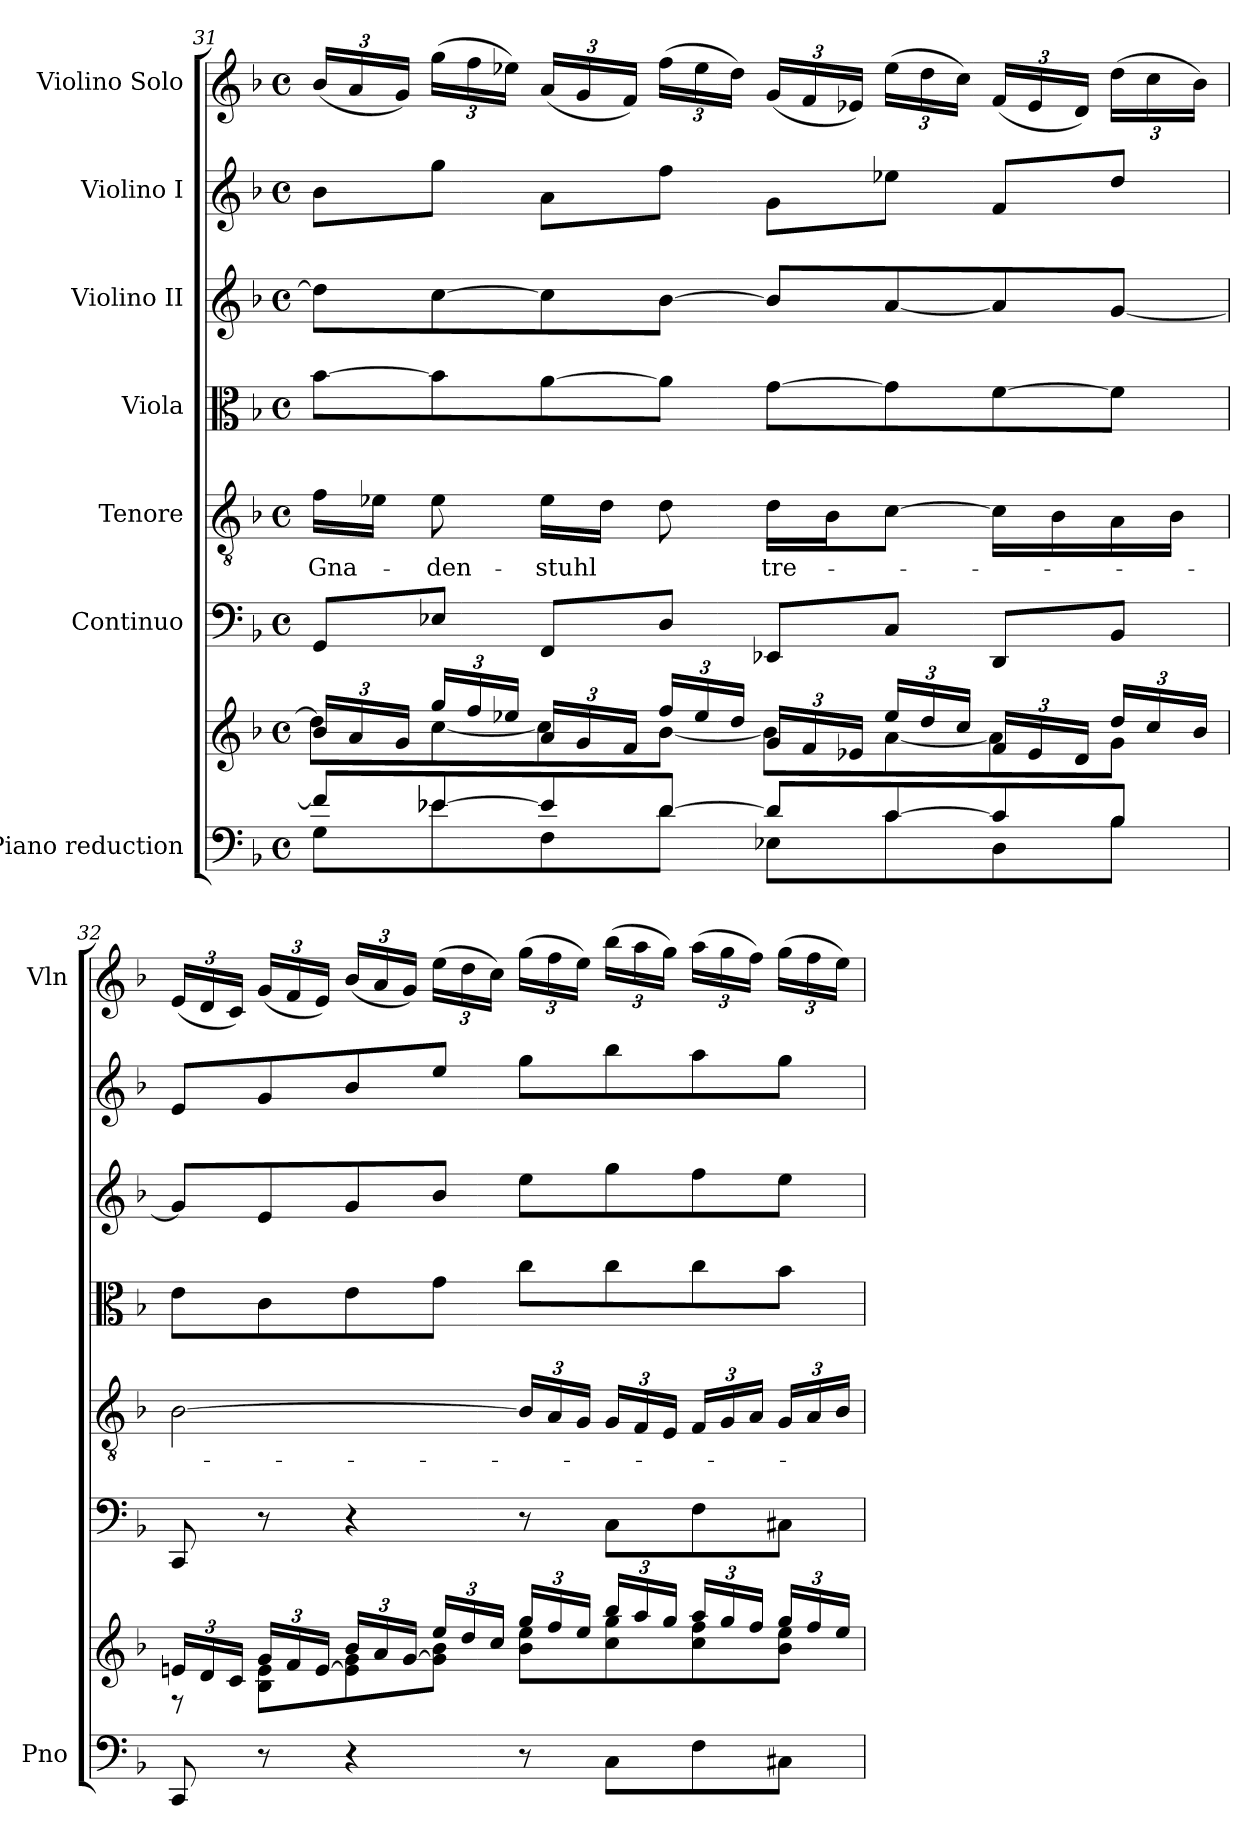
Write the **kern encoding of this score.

**kern	**kern	**kern	**kern	**text	**kern	**kern	**kern	**kern
*part7	*part7	*part6	*part5	*part5	*part4	*part3	*part2	*part1
*staff8	*staff7	*staff6	*staff5	*staff5	*staff4	*staff3	*staff2	*staff1
*I"Piano reduction	*	*I"Continuo	*I"Tenore	*	*I"Viola	*I"Violino II	*I"Violino I	*I"Violino Solo
*I'Pno	*	*	*	*	*	*	*	*I'Vln
*clefF4	*clefG2	*clefF4	*clefGv2	*	*clefC3	*clefG2	*clefG2	*clefG2
*k[b-]	*k[b-]	*k[b-]	*k[b-]	*	*k[b-]	*k[b-]	*k[b-]	*k[b-]
*M4/4	*M4/4	*M4/4	*M4/4	*	*M4/4	*M4/4	*M4/4	*M4/4
*met(c)	*met(c)	*met(c)	*met(c)	*	*met(c)	*met(c)	*met(c)	*met(c)
=31	=31	=31	=31	=31	=31	=31	=31	=31
*^	*	*	*	*	*	*	*	*
*	*	*Xbrackettup	*	*	*	*	*	*	*
*	*	*^	*	*	*	*	*	*	*
!	!	!	!	!	!	!LO:LY:b	!	!	!	!
*	*	*	*	*	*	*	*	*	*	*Xbrackettup
8f/L]	8G\L	24b-/LL	8dd\L]	8GG/L	16f\LL	Gna-	[8b-\L	8dd\L]	8b-\L	(24b-/LL
.	.	24a/	.	.	.	.	.	.	.	24a/
.	.	.	.	.	16e-X\JJ	.	.	.	.	.
.	.	24g/JJ	.	.	.	.	.	.	.	24g/JJ)
!	!	!	!	!	!	!LO:LY:b	!	!	!	!
[8e-X/	8e-\	24gg/LL	[8cc\	8E-X/J	8e-\	-den-	8b-\]	[8cc\	8gg\J	(24gg\LL
.	.	24ff/	.	.	.	.	.	.	.	24ff\
.	.	24ee-X/JJ	.	.	.	.	.	.	.	24ee-X\JJ)
!	!	!	!	!	!	!LO:LY:b	!	!	!	!
8e-/]	8F\	24a/LL	8cc\]	8FF/L	16e-\LL	-stuhl	[8a\	8cc\]	8a\L	(24a/LL
.	.	24g/	.	.	.	.	.	.	.	24g/
.	.	.	.	.	16d\JJ	.	.	.	.	.
.	.	24f/JJ	.	.	.	.	.	.	.	24f/JJ)
[8d/J	8d\J	24ff/LL	[8b-\J	8D/J	8d\	.	8a\J]	[8b-\J	8ff\J	(24ff\LL
.	.	24ee-/	.	.	.	.	.	.	.	24ee-\
.	.	24dd/JJ	.	.	.	.	.	.	.	24dd\JJ)
!	!	!	!	!	!	!LO:LY:b	!	!	!	!
8d/L]	8E-X\L	24g/LL	8b-\L]	8EE-X/L	16d\LL	tre-	[8g\L	8b-/L]	8g\L	(24g/LL
.	.	24f/	.	.	.	.	.	.	.	24f/
.	.	.	.	.	16B-\J	.	.	.	.	.
.	.	24e-X/JJ	.	.	.	.	.	.	.	24e-X/JJ)
[8c/	8c\	24ee-/LL	[8a\	8C/J	[8c\J	.	8g\]	[8a/	8ee-X\J	(24ee-\LL
.	.	24dd/	.	.	.	.	.	.	.	24dd\
.	.	24cc/JJ	.	.	.	.	.	.	.	24cc\JJ)
8c/]	8D\	24f/LL	8a\]	8DD/L	16c\LL]	.	[8f\	8a/]	8f/L	(24f/LL
.	.	24e-/	.	.	.	.	.	.	.	24e-/
.	.	.	.	.	16B-\	.	.	.	.	.
.	.	24d/JJ	.	.	.	.	.	.	.	24d/JJ)
8B-/J	8B-\J	24dd/LL	8g\J	8BB-/J	16A\	.	8f\J]	[8g/J	8dd/J	(24dd\LL
.	.	24cc/	.	.	.	.	.	.	.	24cc\
.	.	.	.	.	16B-\JJ	.	.	.	.	.
.	.	24b-/JJ	.	.	.	.	.	.	.	24b-\JJ)
*v	*v	*	*	*	*	*	*	*	*	*
!!LO:LB:g=z
=32	=32	=32	=32	=32	=32	=32	=32	=32	=32
8CC/	24en/LL	8r	8CC/	[2B-\	.	8e\L	8g/L]	8e/L	(24e/LL
.	24d/	.	.	.	.	.	.	.	24d/
.	24c/JJ	.	.	.	.	.	.	.	24c/JJ)
8r	24g/LL	8B-\ 8e\L	8r	.	.	8c\	8e/	8g/	(24g/LL
.	24f/	.	.	.	.	.	.	.	24f/
.	[<24e/JJ	.	.	.	.	.	.	.	24e/JJ)
4r	24b-/LL	8e\] 8g\	4r	.	.	8e\	8g/	8b-/	(24b-/LL
.	24a/	.	.	.	.	.	.	.	24a/
.	[<24g/JJ	.	.	.	.	.	.	.	24g/JJ)
.	24ee/LL	8g\] 8b-\J	.	.	.	8g\J	8b-/J	8ee/J	(24ee\LL
.	24dd/	.	.	.	.	.	.	.	24dd\
.	24cc/JJ	.	.	.	.	.	.	.	24cc\JJ)
*	*	*	*	*Xbrackettup	*	*	*	*	*
8r	24gg/LL	8b-\ 8ee\L	8r	24B-/LL]	.	8cc\L	8ee\L	8gg\L	(24gg\LL
.	24ff/	.	.	24A/	.	.	.	.	24ff\
.	24ee/JJ	.	.	24G/JJ	.	.	.	.	24ee\JJ)
8C\L	24bb-/LL	8cc\ 8gg\	8C\L	24G/LL	.	8cc\	8gg\	8bb-\	(24bb-\LL
.	24aa/	.	.	24F/	.	.	.	.	24aa\
.	24gg/JJ	.	.	24E/JJ	.	.	.	.	24gg\JJ)
8F\	24aa/LL	8cc\ 8ff\	8F\	24F/LL	.	8cc\	8ff\	8aa\	(24aa\LL
.	24gg/	.	.	24G/	.	.	.	.	24gg\
.	24ff/JJ	.	.	24A/JJ	.	.	.	.	24ff\JJ)
8C#X\J	24gg/LL	8b-\ 8ee\J	8C#X\J	24G/LL	.	8b-\J	8ee\J	8gg\J	(24gg\LL
.	24ff/	.	.	24A/	.	.	.	.	24ff\
.	24ee/JJ	.	.	24B-/JJ	.	.	.	.	24ee\JJ)
*	*v	*v	*	*	*	*	*	*	*
=	=	=	=	=	=	=	=	=
*-	*-	*-	*-	*-	*-	*-	*-	*-
